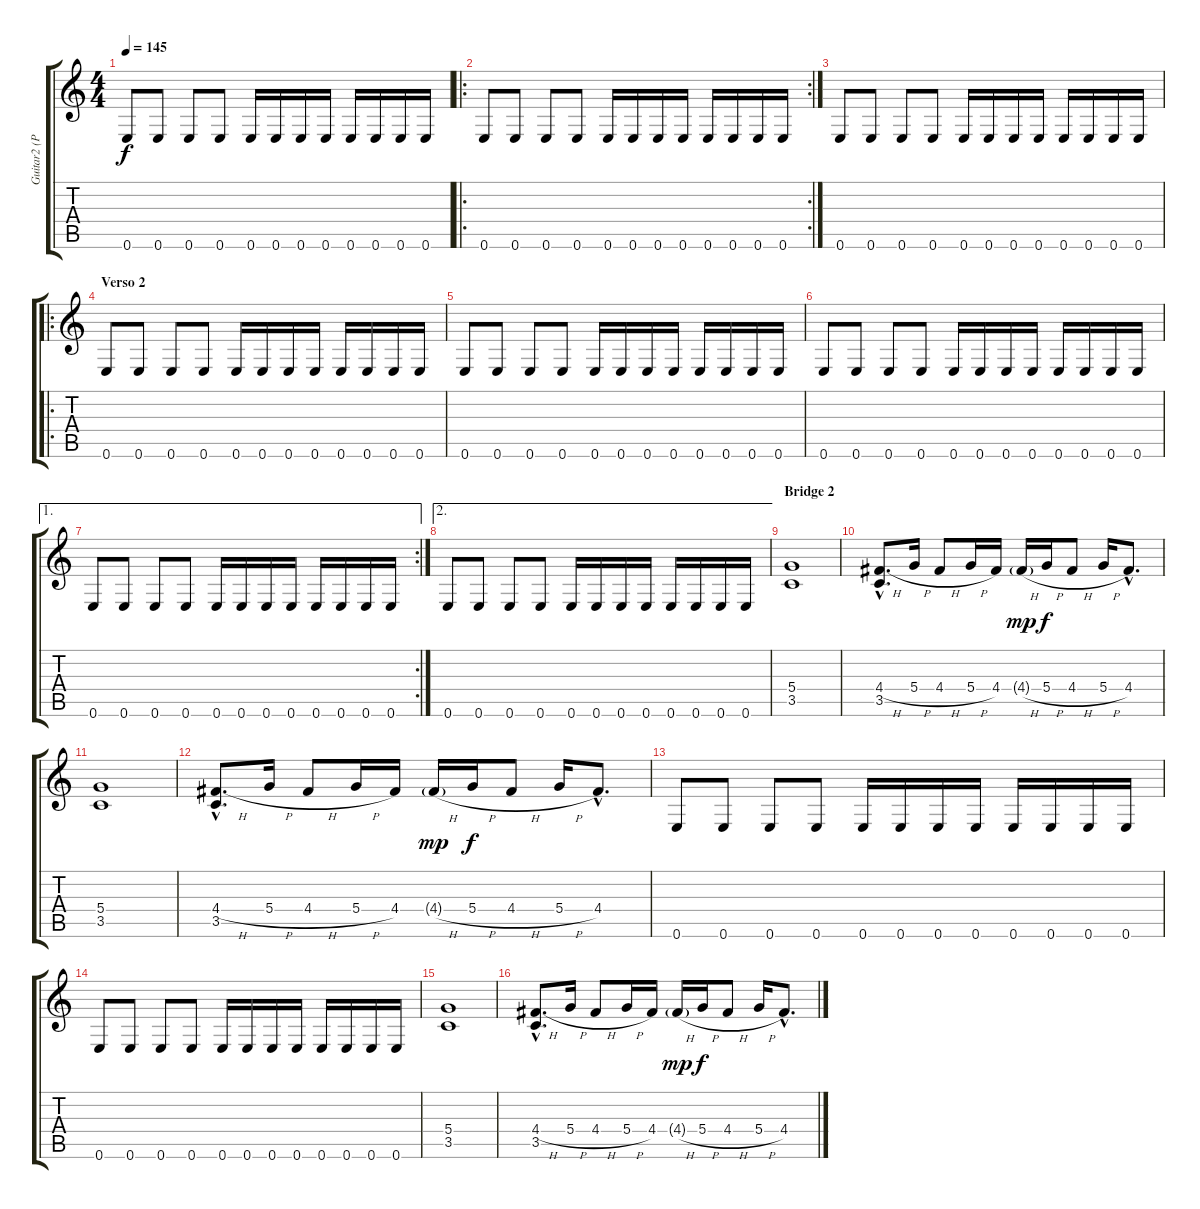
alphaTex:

\track ("Guitar2 (Pitrelli)" "Guitar2 (P") {instrument distortionguitar}
\staff {score tabs}
\tuning (E4 B3 G3 D3 A2 E2) {hide}
\ts (4 4)
\tempo 145
\clef g2
\ks c
0.6.8{dy f} 0.6.8 0.6.8 0.6.8 0.6.16 0.6.16 0.6.16 0.6.16 0.6.16 0.6.16 0.6.16 0.6.16 |
\ro
\rc 2
0.6.8 0.6.8 0.6.8 0.6.8 0.6.16 0.6.16 0.6.16 0.6.16 0.6.16 0.6.16 0.6.16 0.6.16 |
0.6.8 0.6.8 0.6.8 0.6.8 0.6.16 0.6.16 0.6.16 0.6.16 0.6.16 0.6.16 0.6.16 0.6.16 |
\ro
\section ("" "Verso 2")
0.6.8 0.6.8 0.6.8 0.6.8 0.6.16 0.6.16 0.6.16 0.6.16 0.6.16 0.6.16 0.6.16 0.6.16 |
0.6.8 0.6.8 0.6.8 0.6.8 0.6.16 0.6.16 0.6.16 0.6.16 0.6.16 0.6.16 0.6.16 0.6.16 |
0.6.8 0.6.8 0.6.8 0.6.8 0.6.16 0.6.16 0.6.16 0.6.16 0.6.16 0.6.16 0.6.16 0.6.16 |
\ae 1
\rc 2
0.6.8 0.6.8 0.6.8 0.6.8 0.6.16 0.6.16 0.6.16 0.6.16 0.6.16 0.6.16 0.6.16 0.6.16 |
\ae 2
0.6.8 0.6.8 0.6.8 0.6.8 0.6.16 0.6.16 0.6.16 0.6.16 0.6.16 0.6.16 0.6.16 0.6.16 |
\section ("" "Bridge 2")
(5.4 3.5).1 |
(4.4{h hac} 3.5{hac}).8{d} 5.4{h}.16 4.4{h}.8 5.4{h}.16 4.4.16 4.4{h g}.16{dy mp} 5.4{h}.16{dy f} 4.4{h}.8 5.4{h}.16 4.4{hac}.8{d} |
(5.4 3.5).1 |
(4.4{h hac} 3.5{hac}).8{d} 5.4{h}.16 4.4{h}.8 5.4{h}.16 4.4.16 4.4{h g}.16{dy mp} 5.4{h}.16{dy f} 4.4{h}.8 5.4{h}.16 4.4{hac}.8{d} |
0.6.8 0.6.8 0.6.8 0.6.8 0.6.16 0.6.16 0.6.16 0.6.16 0.6.16 0.6.16 0.6.16 0.6.16 |
0.6.8 0.6.8 0.6.8 0.6.8 0.6.16 0.6.16 0.6.16 0.6.16 0.6.16 0.6.16 0.6.16 0.6.16 |
(5.4 3.5).1 |
(4.4{h hac} 3.5{hac}).8{d} 5.4{h}.16 4.4{h}.8 5.4{h}.16 4.4.16 4.4{h g}.16{dy mp} 5.4{h}.16{dy f} 4.4{h}.8 5.4{h}.16 4.4{hac}.8{d}
